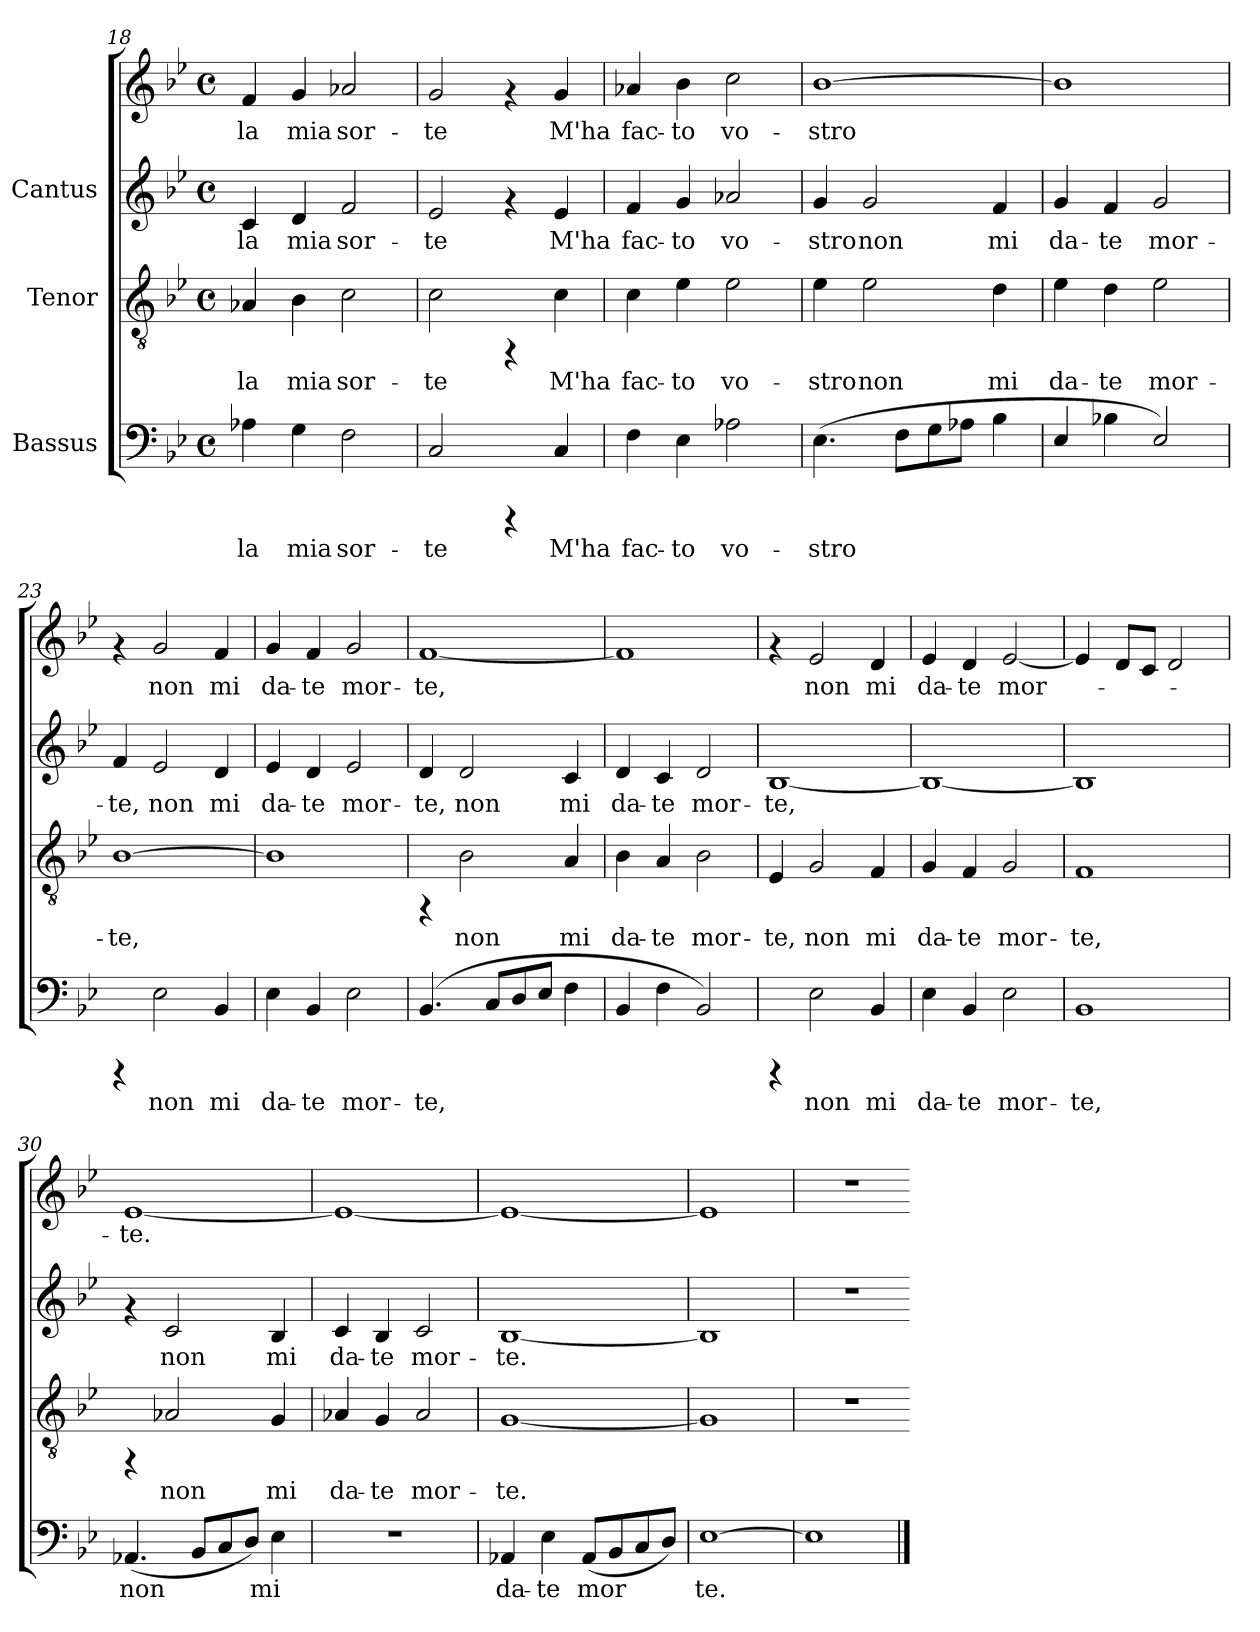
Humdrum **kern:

**kern	**text	**kern	**text	**kern	**text	**kern	**text
*part3	*part3	*part2	*part2	*part1	*part1	*part1	*part1
*staff4	*staff4	*staff3	*staff3	*staff2	*staff2	*staff1	*staff1
*I"Bassus	*	*I"Tenor	*	*I"Cantus	*	*	*
*clefF4	*	*clefGv2	*	*clefG2	*	*clefG2	*
*k[b-e-]	*	*k[b-e-]	*	*k[b-e-]	*	*k[b-e-]	*
*B-:	*	*B-:	*	*B-:	*	*B-:	*
*M4/4	*	*M4/4	*	*M4/4	*	*M4/4	*
*met(c)	*	*met(c)	*	*met(c)	*	*met(c)	*
=18	=18	=18	=18	=18	=18	=18	=18
!	!LO:LY:b:cj	!	!LO:LY:b:cj	!	!LO:LY:b:cj	!	!LO:LY:b:cj
4A-X\	la	4A-X/	la	4c/	-la	4f/	la
!	!LO:LY:b:cj	!	!LO:LY:b:cj	!	!LO:LY:b:cj	!	!LO:LY:b:cj
4G\	mia	4B-\	mia	4d/	mia	4g/	mia
!	!LO:LY:b:cj	!	!LO:LY:b:cj	!	!LO:LY:b:cj	!	!LO:LY:b:cj
2F\	sor-	2c\	sor-	2f/	sor-	2a-X/	sor-
=19	=19	=19	=19	=19	=19	=19	=19
!	!LO:LY:b:cj	!	!LO:LY:b:cj	!	!LO:LY:b:cj	!	!LO:LY:b:cj
2C/	-te	2c\	-te	2e-/	te	2g/	-te
4rCCC	.	4rFF	.	4rf	.	4rf	.
!	!LO:LY:b:cj	!	!LO:LY:b:cj	!	!LO:LY:b:cj	!	!LO:LY:b:cj
4C/	M'ha	4c\	M'ha	4e-/	M'ha	4g/	M'ha
=20	=20	=20	=20	=20	=20	=20	=20
!	!LO:LY:b:cj	!	!LO:LY:b:cj	!	!LO:LY:b:cj	!	!LO:LY:b:cj
4F\	fac-	4c\	fac-	4f/	-fac-	4a-X/	fac-
!	!LO:LY:b:cj	!	!LO:LY:b:cj	!	!LO:LY:b:cj	!	!LO:LY:b:cj
4E-\	-to	4e-\	-to	4g/	-to	4b-\	-to
!	!LO:LY:b:cj	!	!LO:LY:b:cj	!	!LO:LY:b:cj	!	!LO:LY:b:cj
2A-X\	vo-	2e-\	vo-	2a-X/	vo-	2cc\	vo-
=21	=21	=21	=21	=21	=21	=21	=21
!	!LO:LY:b:cj	!	!LO:LY:b:cj	!	!LO:LY:b:cj	!	!LO:LY:b:cj
(>4.E-\	-stro	4e-\	-stro	4g/	stro	[>1b-	-stro
!	!	!	!LO:LY:b:cj	!	!LO:LY:b:cj	!	!
.	.	2e-\	non	2g/	non	.	.
!	!LO:LY:b:cj	!	!	!	!	!	!
8F\L	.	.	.	.	.	.	.
!	!LO:LY:b:cj	!	!	!	!	!	!
8G\	.	.	.	.	.	.	.
!	!LO:LY:b:cj	!	!	!	!	!	!
8A-X\J	.	.	.	.	.	.	.
!	!LO:LY:b:cj	!	!LO:LY:b:cj	!	!LO:LY:b:cj	!	!
4B-\	.	4d\	mi	4f/	mi	.	.
!!LO:LB:g=z
=22	=22	=22	=22	=22	=22	=22	=22
!	!	!	!LO:LY:b:cj	!	!LO:LY:b:cj	!	!
4E-/	.	4e-\	da-	4g/	da-	1b-]	.
!	!	!	!LO:LY:b:cj	!	!LO:LY:b:cj	!	!
4B-X\	.	4d\	-te	4f/	-te	.	.
!	!	!	!LO:LY:b:cj	!	!LO:LY:b:cj	!	!
2E-/)	.	2e-\	mor-	2g/	mor-	.	.
=23	=23	=23	=23	=23	=23	=23	=23
!	!	!	!LO:LY:b:cj	!	!LO:LY:b:cj	!	!
4rCCC	.	[>1B-	-te,	4f/	te,	4rf	.
!	!LO:LY:b:cj	!	!	!	!LO:LY:b:cj	!	!LO:LY:b:cj
2E-\	non	.	.	2e-/	non	2g/	-non
!	!LO:LY:b:cj	!	!	!	!LO:LY:b:cj	!	!LO:LY:b:cj
4BB-/	mi	.	.	4d/	mi	4f/	mi
=24	=24	=24	=24	=24	=24	=24	=24
!	!LO:LY:b:cj	!	!	!	!LO:LY:b:cj	!	!LO:LY:b:cj
4E-\	da-	1B-]	.	4e-/	-da-	4g/	da-
!	!LO:LY:b:cj	!	!	!	!LO:LY:b:cj	!	!LO:LY:b:cj
4BB-/	-te	.	.	4d/	-te	4f/	-te
!	!LO:LY:b:cj	!	!	!	!LO:LY:b:cj	!	!LO:LY:b:cj
2E-\	mor-	.	.	2e-/	mor-	2g/	mor-
=25	=25	=25	=25	=25	=25	=25	=25
!	!LO:LY:b:cj	!	!	!	!LO:LY:b:cj	!	!LO:LY:b:cj
(<4.BB-/	-te,	4rFF	.	4d/	te,	[<1f	-te,
!	!	!	!LO:LY:b:cj	!	!LO:LY:b:cj	!	!
.	.	2B-\	non	2d/	non	.	.
!	!LO:LY:b:cj	!	!	!	!	!	!
8C/L	.	.	.	.	.	.	.
!	!LO:LY:b:cj	!	!	!	!	!	!
8D/	.	.	.	.	.	.	.
!	!LO:LY:b:cj	!	!	!	!	!	!
8E-/J	.	.	.	.	.	.	.
!	!LO:LY:b:cj	!	!LO:LY:b:cj	!	!LO:LY:b:cj	!	!
4F\	.	4A/	mi	4c/	mi	.	.
=26	=26	=26	=26	=26	=26	=26	=26
!	!	!	!LO:LY:b:cj	!	!LO:LY:b:cj	!	!
4BB-/	.	4B-\	da-	4d/	da-	1f]	.
!	!	!	!LO:LY:b:cj	!	!LO:LY:b:cj	!	!
4F\	.	4A/	-te	4c/	-te	.	.
!	!	!	!LO:LY:b:cj	!	!LO:LY:b:cj	!	!
2BB-/)	.	2B-\	mor-	2d/	mor-	.	.
=27	=27	=27	=27	=27	=27	=27	=27
!	!	!	!LO:LY:b:cj	!	!LO:LY:b:cj	!	!
4rCCC	.	4E-/	-te,	[<1B-	te,	4rf	.
!	!LO:LY:b:cj	!	!LO:LY:b:cj	!	!	!	!LO:LY:b:cj
2E-\	non	2G/	non	.	.	2e-/	-non
!	!LO:LY:b:cj	!	!LO:LY:b:cj	!	!	!	!LO:LY:b:cj
4BB-/	mi	4F/	mi	.	.	4d/	mi
!!LO:LB:g=z
=28	=28	=28	=28	=28	=28	=28	=28
!	!LO:LY:b:cj	!	!LO:LY:b:cj	!	!	!	!LO:LY:b:cj
4E-\	da-	4G/	da-	1B-_<	.	4e-/	da-
!	!LO:LY:b:cj	!	!LO:LY:b:cj	!	!	!	!LO:LY:b:cj
4BB-/	-te	4F/	-te	.	.	4d/	-te
!	!LO:LY:b:cj	!	!LO:LY:b:cj	!	!	!	!LO:LY:b:cj
2E-\	mor-	2G/	mor-	.	.	[<2e-/	mor-
=29	=29	=29	=29	=29	=29	=29	=29
!	!LO:LY:b:cj	!	!LO:LY:b:cj	!	!	!	!
1BB-	-te,	1F	-te,	1B-]	.	4e-/]	.
.	.	.	.	.	.	8d/L	.
.	.	.	.	.	.	8c/J	.
.	.	.	.	.	.	2d/	.
=30	=30	=30	=30	=30	=30	=30	=30
!	!LO:LY:b:cj	!	!	!	!	!	!LO:LY:b:cj
(<4.AA-X/	non	4rFF	.	4rf	.	[<1e-	-te.
!	!	!	!LO:LY:b:cj	!	!LO:LY:b:cj	!	!
.	.	2A-X/	non	2c/	non	.	.
!	!LO:LY:b:cj	!	!	!	!	!	!
8BB-/L	.	.	.	.	.	.	.
!	!LO:LY:b:cj	!	!	!	!	!	!
8C/	.	.	.	.	.	.	.
!	!LO:LY:b:cj	!	!	!	!	!	!
8D/J)	.	.	.	.	.	.	.
!	!LO:LY:b:cj	!	!LO:LY:b:cj	!	!LO:LY:b:cj	!	!
4E-\	mi	4G/	mi	4B-/	mi	.	.
=31	=31	=31	=31	=31	=31	=31	=31
!	!	!	!LO:LY:b:cj	!	!LO:LY:b:cj	!	!
1r	.	4A-X/	da-	4c/	da-	1e-_<	.
!	!	!	!LO:LY:b:cj	!	!LO:LY:b:cj	!	!
.	.	4G/	-te	4B-/	-te	.	.
!	!	!	!LO:LY:b:cj	!	!LO:LY:b:cj	!	!
.	.	2A-/	mor-	2c/	mor-	.	.
=32	=32	=32	=32	=32	=32	=32	=32
!	!LO:LY:b:cj	!	!LO:LY:b:cj	!	!LO:LY:b:cj	!	!
4AA-X/	da-	[<1G	-te.	[<1B-	-te.	1e-_<	.
!	!LO:LY:b:cj	!	!	!	!	!	!
4E-\	-te	.	.	.	.	.	.
!	!LO:LY:b:cj	!	!	!	!	!	!
(<8AA-/L	mor-	.	.	.	.	.	.
!	!LO:LY:b:cj	!	!	!	!	!	!
8BB-/	--	.	.	.	.	.	.
!	!LO:LY:b:cj	!	!	!	!	!	!
8C/	--	.	.	.	.	.	.
!	!LO:LY:b:cj	!	!	!	!	!	!
8D/J)	--	.	.	.	.	.	.
=33	=33	=33	=33	=33	=33	=33	=33
!	!LO:LY:b:cj	!	!	!	!	!	!
[>1E-	-te.	1G]	.	1B-]	.	1e-]	.
!!LO:LB:g=z
=34	=34	=34	=34	=34	=34	=34	=34
1E-]	.	1r	.	1r	.	1r	.
==	==	=	==	==	==	==	==
*-	*-	*-	*-	*-	*-	*-	*-
